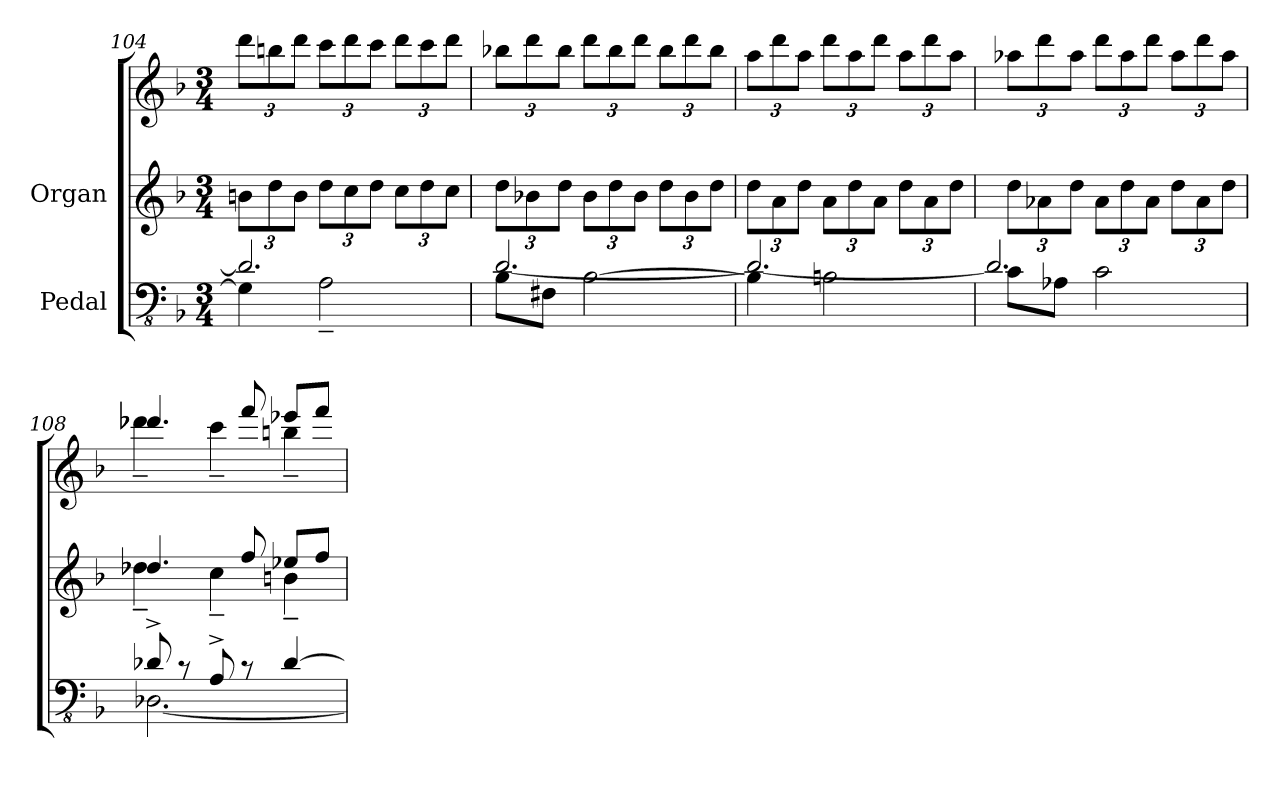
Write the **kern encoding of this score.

**kern	**kern	**kern
*part2	*part1	*part1
*staff3	*staff2	*staff1
*I"Pedal	*I"Organ	*
*clefFv4	*clefG2	*clefG2
*k[b-]	*k[b-]	*k[b-]
*M3/4	*M3/4	*M3/4
=104	=104	=104
*^	*	*
*	*	*Xbrackettup	*Xbrackettup
2.D/]	4GG#\]	12bn\L	12ddd\L
.	.	12dd\	12bbn\
.	.	12b\J	12ddd\J
.	2AA~\	12dd\L	12ccc\L
.	.	12cc\	12ddd\
.	.	12dd\J	12ccc\J
.	.	12cc\L	12ddd\L
.	.	12dd\	12ccc\
.	.	12cc\J	12ddd\J
!!LO:LB:g=z
=105	=105	=105	=105
8BB-\L	[2.D/	12dd\L	12bb-X\L
.	.	12b-X\	12ddd\
8FF#X\J	.	.	.
.	.	12dd\J	12bb-\J
[2BB-\	.	12b-\L	12ddd\L
.	.	12dd\	12bb-\
.	.	12b-\J	12ddd\J
.	.	12dd\L	12bb-\L
.	.	12b-\	12ddd\
.	.	12dd\J	12bb-\J
=106	=106	=106	=106
4BB-\]	2.D/_	12dd\L	12aa\L
.	.	12a\	12ddd\
.	.	12dd\J	12aa\J
2BBn\	.	12a\L	12ddd\L
.	.	12dd\	12aa\
.	.	12a\J	12ddd\J
.	.	12dd\L	12aa\L
.	.	12a\	12ddd\
.	.	12dd\J	12aa\J
=107	=107	=107	=107
8C\L	2.D/]	12dd\L	12aa-X\L
.	.	12a-X\	12ddd\
8AA-X\J	.	.	.
.	.	12dd\J	12aa-\J
2C\	.	12a-\L	12ddd\L
.	.	12dd\	12aa-\
.	.	12a-\J	12ddd\J
.	.	12dd\L	12aa-\L
.	.	12a-\	12ddd\
.	.	12dd\J	12aa-\J
=108	=108	=108	=108
*	*	*^	*^
8D-X^/	[2.DD-X\	4.dd-X/	4dd-~\	4.ddd-X/	4ddd-~\
8r	.	.	.	.	.
8AA^/	.	.	4cc~\	.	4ccc~\
8r	.	8ff/	.	8fff/	.
[4D-/	.	8ee-X/L	4bn~\	8eee-X/L	4bbn~\
.	.	8ff/J	.	8fff/J	.
*v	*v	*	*	*	*
*	*v	*v	*	*
*	*	*v	*v
=	=	=
*-	*-	*-
